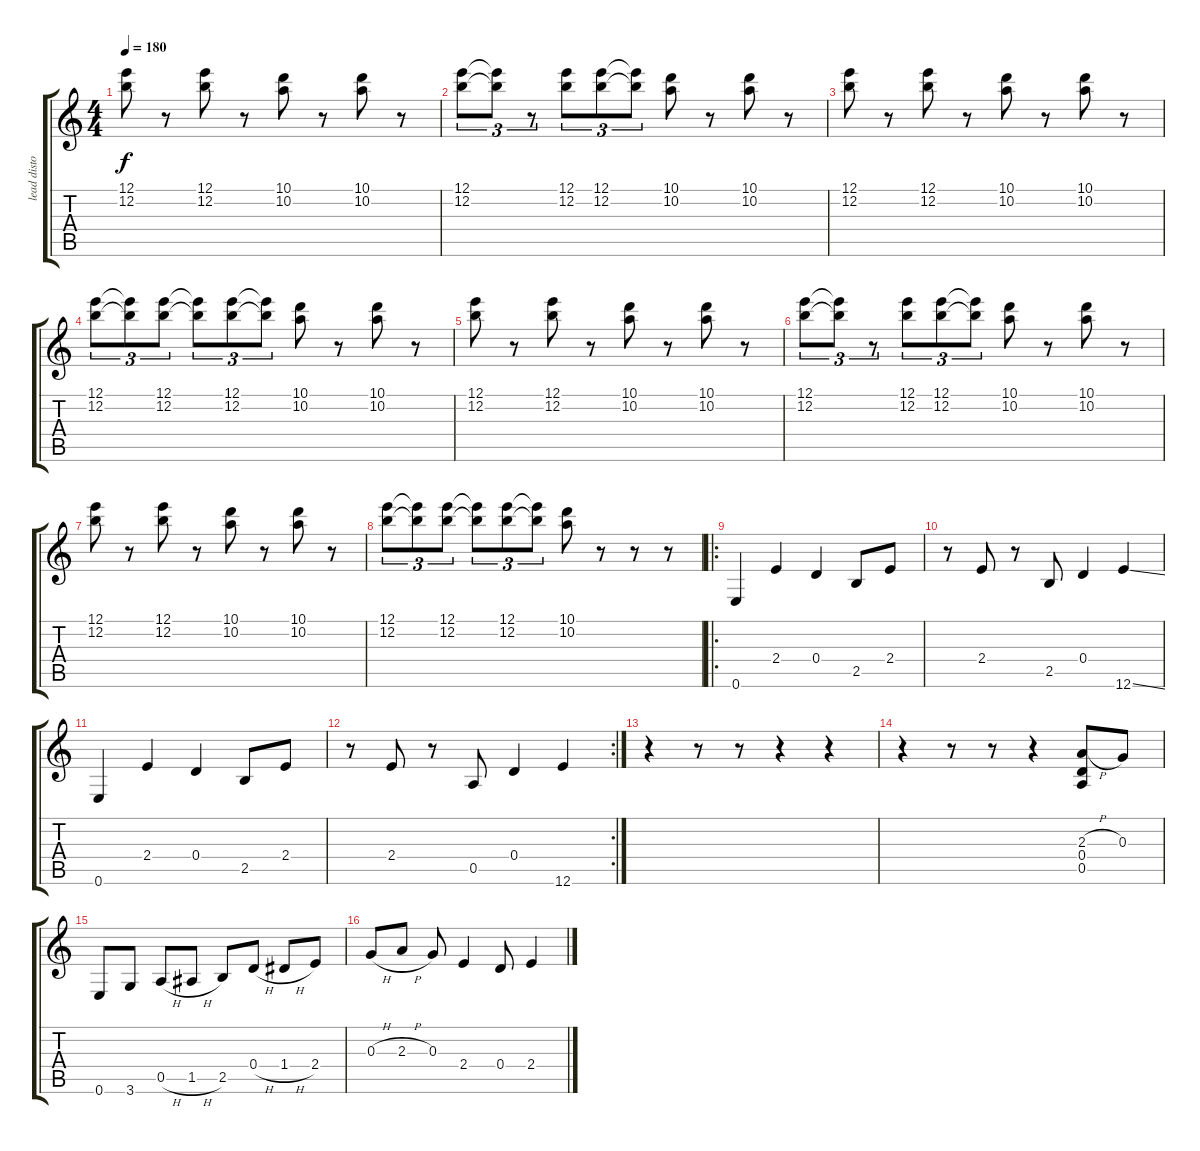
\track ("lead distortion" "lead disto") {instrument distortionguitar}
\staff {score tabs}
\tuning (E4 B3 G3 D3 A2 E2) {hide}
\ts (4 4)
\tempo 180
\clef g2
\ks c
(12.1 12.2).8{dy f} r.8 (12.1 12.2).8 r.8 (10.1 10.2).8 r.8 (10.1 10.2).8 r.8 |
(12.1 12.2).8{tu (3 2)} (12.1{t} 12.2{t}).8{tu (3 2)} r.8{tu (3 2)} (12.1 12.2).8{tu (3 2)} (12.1 12.2).8{tu (3 2)} (12.1{t} 12.2{t}).8{tu (3 2)} (10.1 10.2).8 r.8 (10.1 10.2).8 r.8 |
(12.1 12.2).8 r.8 (12.1 12.2).8 r.8 (10.1 10.2).8 r.8 (10.1 10.2).8 r.8 |
(12.1 12.2).8{tu (3 2)} (12.1{t} 12.2{t}).8{tu (3 2)} (12.1 12.2).8{tu (3 2)} (12.1{t} 12.2{t}).8{tu (3 2)} (12.1 12.2).8{tu (3 2)} (12.1{t} 12.2{t}).8{tu (3 2)} (10.1 10.2).8 r.8 (10.1 10.2).8 r.8 |
(12.1 12.2).8 r.8 (12.1 12.2).8 r.8 (10.1 10.2).8 r.8 (10.1 10.2).8 r.8 |
(12.1 12.2).8{tu (3 2)} (12.1{t} 12.2{t}).8{tu (3 2)} r.8{tu (3 2)} (12.1 12.2).8{tu (3 2)} (12.1 12.2).8{tu (3 2)} (12.1{t} 12.2{t}).8{tu (3 2)} (10.1 10.2).8 r.8 (10.1 10.2).8 r.8 |
(12.1 12.2).8 r.8 (12.1 12.2).8 r.8 (10.1 10.2).8 r.8 (10.1 10.2).8 r.8 |
(12.1 12.2).8{tu (3 2)} (12.1{t} 12.2{t}).8{tu (3 2)} (12.1 12.2).8{tu (3 2)} (12.1{t} 12.2{t}).8{tu (3 2)} (12.1 12.2).8{tu (3 2)} (12.1{t} 12.2{t}).8{tu (3 2)} (10.1 10.2).8 r.8 r.8 r.8 |
\ro
0.6.4 2.4.4 0.4.4 2.5.8 2.4.8 |
r.8 2.4.8 r.8 2.5.8 0.4.4 12.6{ss}.4 |
0.6.4 2.4.4 0.4.4 2.5.8 2.4.8 |
\rc 2
r.8 2.4.8 r.8 0.5.8 0.4.4 12.6.4 |
r.4 r.8 r.8 r.4 r.4 |
r.4 r.8 r.8 r.4 (2.3{h} 0.4 0.5).8 0.3.8 |
0.6.8 3.6.8 0.5{h}.8 1.5{h}.8 2.5.8 0.4{h}.8 1.4{h}.8 2.4.8 |
0.3{h}.8 2.3{h}.8 0.3.8 2.4.4 0.4.8 2.4.4
